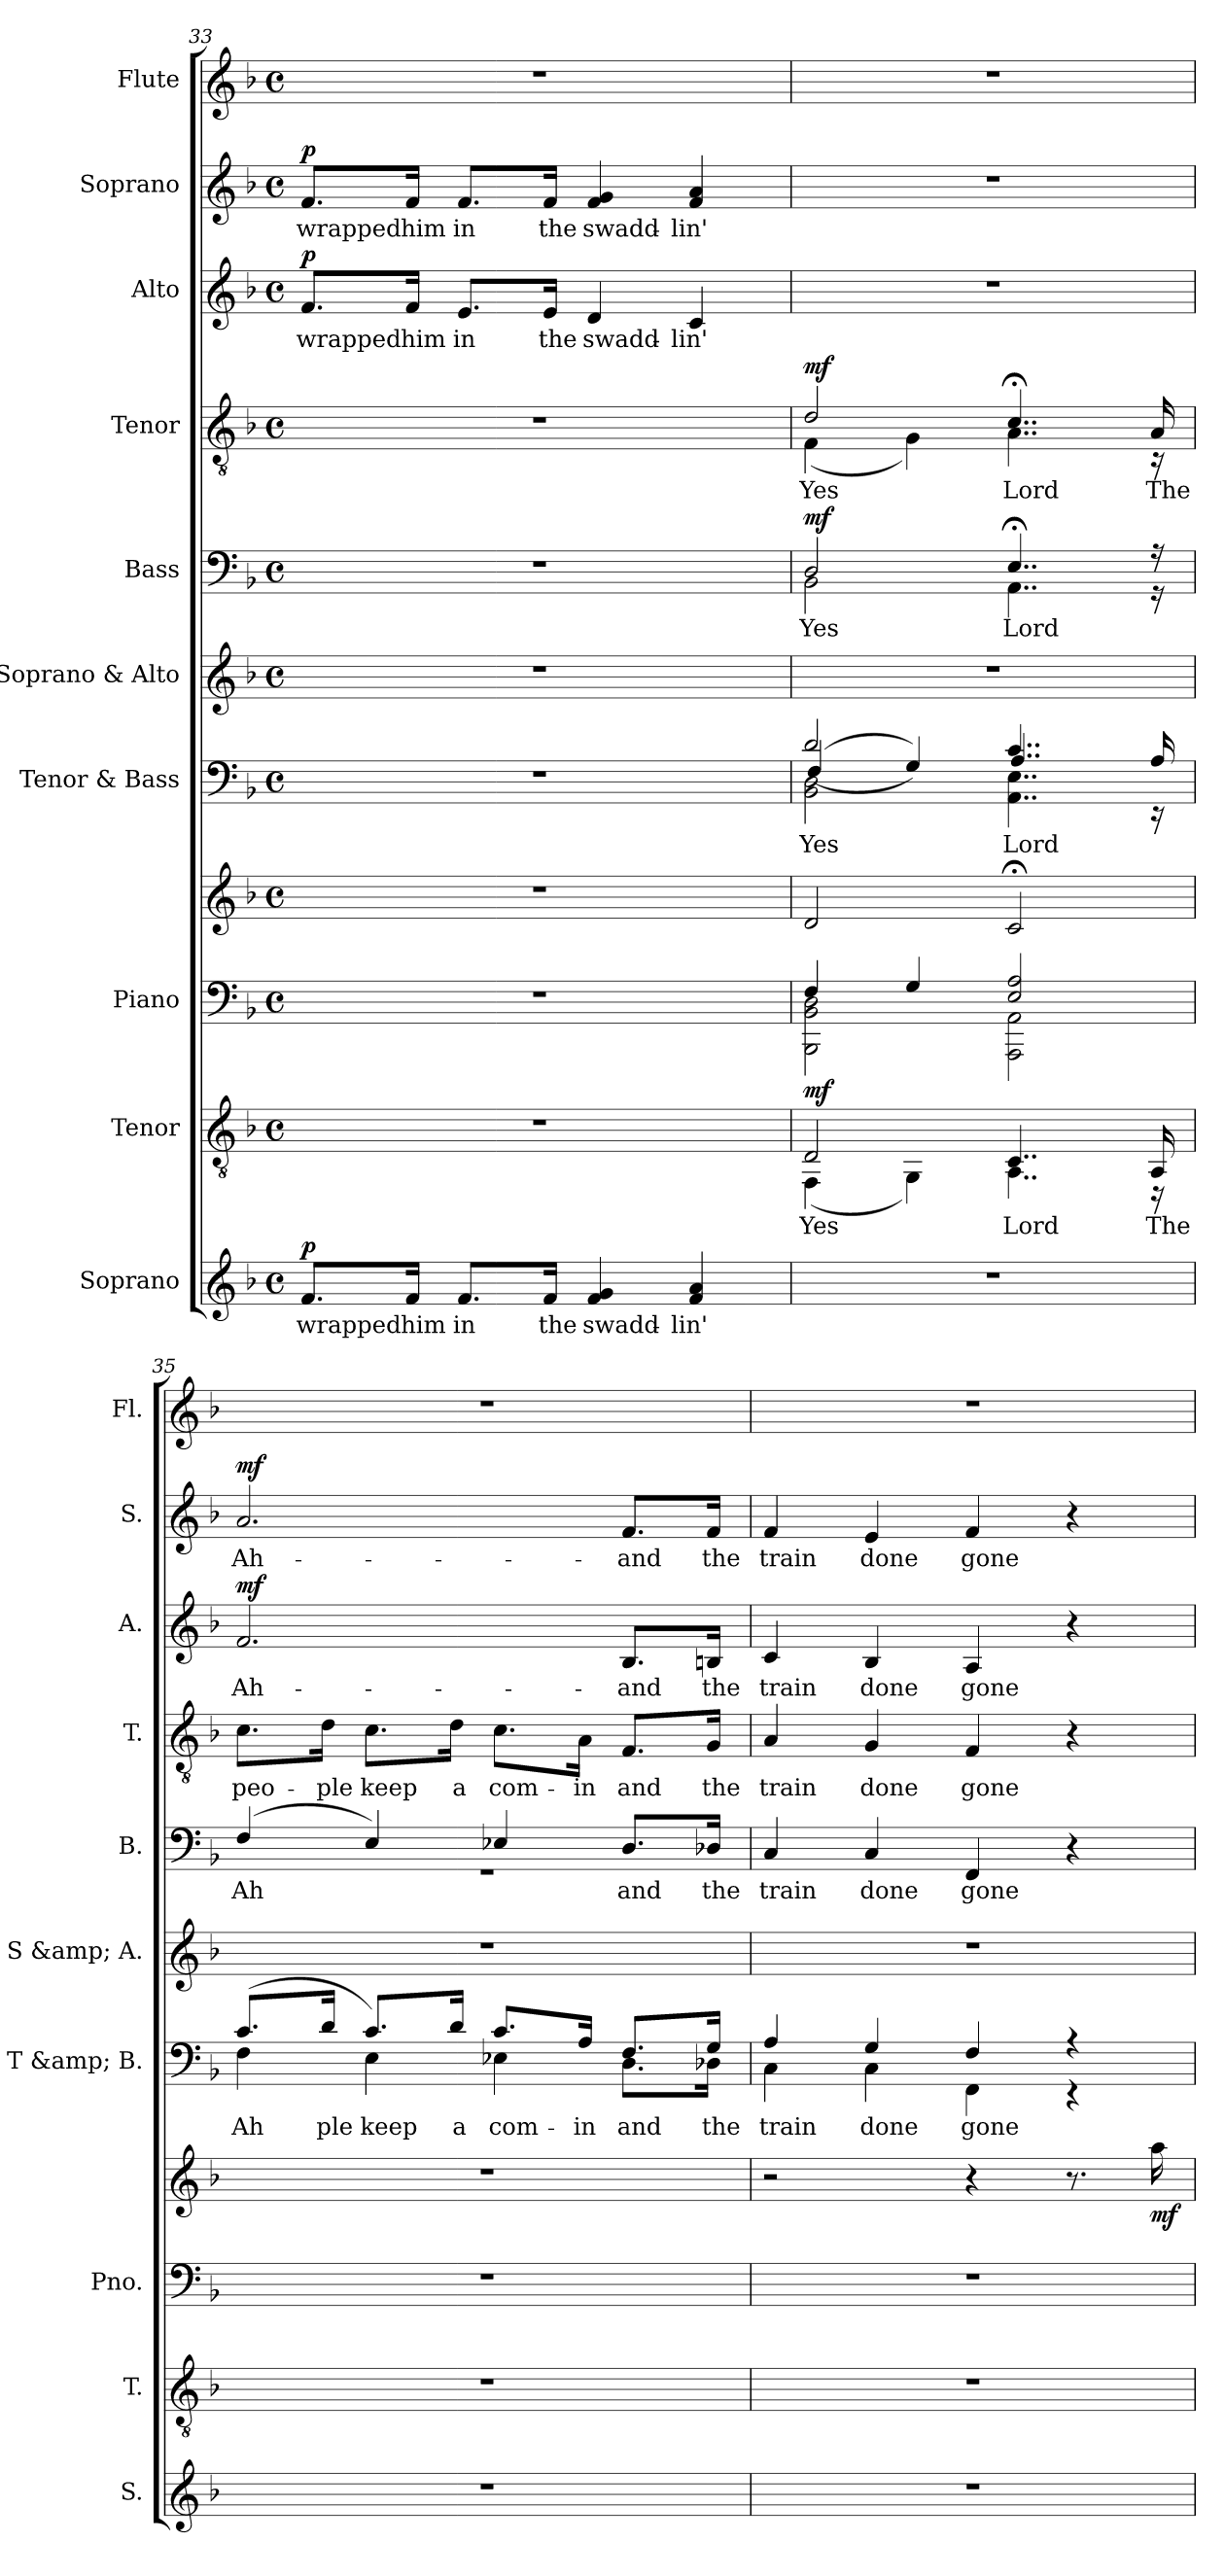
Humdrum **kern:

**kern	**text	**dynam	**kern	**text	**dynam	**kern	**kern	**dynam	**kern	**text	**dynam	**kern	**kern	**text	**dynam	**kern	**text	**dynam	**kern	**text	**dynam	**kern	**text	**dynam	**kern
*part10	*part10	*part10	*part9	*part9	*part9	*part8	*part8	*part8	*part7	*part7	*part7	*part6	*part5	*part5	*part5	*part4	*part4	*part4	*part3	*part3	*part3	*part2	*part2	*part2	*part1
*staff11	*staff11	*staff11	*staff10	*staff10	*staff10	*staff9	*staff8	*staff8/9	*staff7	*staff7	*staff7	*staff6	*staff5	*staff5	*staff5	*staff4	*staff4	*staff4	*staff3	*staff3	*staff3	*staff2	*staff2	*staff2	*staff1
*I"Soprano	*	*	*I"Tenor	*	*	*I"Piano	*	*	*I"Tenor &amp; Bass	*	*	*I"Soprano &amp; Alto	*I"Bass	*	*	*I"Tenor	*	*	*I"Alto	*	*	*I"Soprano	*	*	*I"Flute
*I'S.	*	*	*I'T.	*	*	*I'Pno.	*	*	*I'T &amp; B.	*	*	*I'S &amp; A.	*I'B.	*	*	*I'T.	*	*	*I'A.	*	*	*I'S.	*	*	*I'Fl.
!!LO:PB:g=z
*clefG2	*	*	*clefGv2	*	*	*clefF4	*clefG2	*	*clefF4	*	*	*clefG2	*clefF4	*	*	*clefGv2	*	*	*clefG2	*	*	*clefG2	*	*	*clefG2
*k[b-]	*	*	*k[b-]	*	*	*k[b-]	*k[b-]	*	*k[b-]	*	*	*k[b-]	*k[b-]	*	*	*k[b-]	*	*	*k[b-]	*	*	*k[b-]	*	*	*k[b-]
*M4/4	*	*	*M4/4	*	*	*M4/4	*M4/4	*	*M4/4	*	*	*M4/4	*M4/4	*	*	*M4/4	*	*	*M4/4	*	*	*M4/4	*	*	*M4/4
*met(c)	*	*	*met(c)	*	*	*met(c)	*met(c)	*	*met(c)	*	*	*met(c)	*met(c)	*	*	*met(c)	*	*	*met(c)	*	*	*met(c)	*	*	*met(c)
=33	=33	=33	=33	=33	=33	=33	=33	=33	=33	=33	=33	=33	=33	=33	=33	=33	=33	=33	=33	=33	=33	=33	=33	=33	=33
!	!	!LO:DY:a	!	!	!	!	!	!	!	!	!	!	!	!	!	!	!	!	!	!LO:LY:b	!LO:DY:a	!	!LO:LY:b	!LO:DY:a	!
8.f/L	wrapped	p	1r	.	.	1r	1r	.	1r	.	.	1r	1r	.	.	1r	.	.	8.f/L	wrapped	p	8.f/L	wrapped	p	1r
!	!	!	!	!	!	!	!	!	!	!	!	!	!	!	!	!	!	!	!	!LO:LY:b	!	!	!LO:LY:b	!	!
16f/Jk	him	.	.	.	.	.	.	.	.	.	.	.	.	.	.	.	.	.	16f/Jk	him	.	16f/Jk	him	.	.
!	!	!	!	!	!	!	!	!	!	!	!	!	!	!	!	!	!	!	!	!LO:LY:b	!	!	!LO:LY:b	!	!
8.f/L	in	.	.	.	.	.	.	.	.	.	.	.	.	.	.	.	.	.	8.e/L	in	.	8.f/L	in	.	.
!	!	!	!	!	!	!	!	!	!	!	!	!	!	!	!	!	!	!	!	!LO:LY:b	!	!	!LO:LY:b	!	!
16f/Jk	the	.	.	.	.	.	.	.	.	.	.	.	.	.	.	.	.	.	16e/Jk	the	.	16f/Jk	the	.	.
!	!	!	!	!	!	!	!	!	!	!	!	!	!	!	!	!	!	!	!	!LO:LY:b	!	!	!LO:LY:b	!	!
4f/ 4g/	swadd-	.	.	.	.	.	.	.	.	.	.	.	.	.	.	.	.	.	4d/	swadd-	.	4f/ 4g/	swadd-	.	.
!	!	!	!	!	!	!	!	!	!	!	!	!	!	!	!	!	!	!	!	!LO:LY:b	!	!	!LO:LY:b	!	!
4f/ 4a/	-lin'	.	.	.	.	.	.	.	.	.	.	.	.	.	.	.	.	.	4c/	-lin'	.	4f/ 4a/	-lin'	.	.
=34	=34	=34	=34	=34	=34	=34	=34	=34	=34	=34	=34	=34	=34	=34	=34	=34	=34	=34	=34	=34	=34	=34	=34	=34	=34
*	*	*	*^	*	*	*^	*	*	*^	*	*	*	*	*	*	*	*	*	*	*	*	*	*	*	*
*	*	*	*	*	*	*	*	*	*	*	*	*^	*	*	*	*	*	*	*	*	*	*	*	*	*	*	*	*
!	!	!	!	!	!	!LO:DY:a	!	!	!	!	!	!	!	!	!LO:DY:a	!	!	!LO:LY:b	!	!	!LO:LY:b	!	!	!	!	!	!	!	!
*	*	*	*	*	*	*	*	*	*	*	*	*	*	*	*	*	*^	*	*	*^	*	*	*	*	*	*	*	*	*
!	!	!	!	!	!	!	!	!	!	!	!	!	!	!	!LO:DY:n=1:a	!	!	!	!	!	!	!	!	!	!	!	!	!	!	!	!
!	!	!	!	!	!	!	!	!	!	!	!	!	!	!	!LO:DY:n=2:a	!	!	!	!	!LO:DY:a	!	!	!	!LO:DY:a	!	!	!	!	!	!	!
1r	.	.	2D/	(>4FF\	Yes	mf	4F/	2BBB-\ 2BB-\ 2D\	2d:/	.	2d/	(>(>4F/	2BB-\ 2D\	Yes	mf mf mf	1r	2D/	2BB-\	Yes	mf	2d/	(>4F\	Yes	mf	1r	.	.	1r	.	.	1r
.	.	.	.	4GG\)	.	.	4G/	.	.	.	.	4G/))	.	.	.	.	.	.	.	.	.	4G\)	.	.	.	.	.	.	.	.	.
!	!	!	!	!	!	!	!	!	!	!	!	!	!	!	!	!	!	!	!LO:LY:b	!	!	!	!LO:LY:b	!	!	!	!	!	!	!	!
.	.	.	4..C/	4..AA\	Lord	.	2E/ 2A/	2AAA\ 2AA\	2c;</	.	4..c/	4..A/	4..AA\ 4..E\	Lord	.	.	4..E;</	4..AA\	Lord	.	4..c;</	4..A\	Lord	.	.	.	.	.	.	.	.
!	!	!	!	!	!	!	!	!	!	!	!	!	!	!	!	!	!	!	!	!	!	!	!LO:LY:b	!	!	!	!	!	!	!	!
.	.	.	16AA/	16r	The	.	.	.	.	.	16A/	16ryy	16rEE	.	.	.	16r	16r	.	.	16A/	16r	The	.	.	.	.	.	.	.	.
*	*	*	*	*	*	*	*v	*v	*	*	*	*	*	*	*	*	*	*	*	*	*	*	*	*	*	*	*	*	*	*	*
=35	=35	=35	=35	=35	=35	=35	=35	=35	=35	=35	=35	=35	=35	=35	=35	=35	=35	=35	=35	=35	=35	=35	=35	=35	=35	=35	=35	=35	=35	=35
!	!	!	!	!	!	!	!	!	!	!	!	!	!	!	!	!	!	!LO:LY:b	!	!	!	!LO:LY:b	!	!	!LO:LY:b	!LO:DY:a	!	!LO:LY:b	!LO:DY:a	!
*	*	*	*v	*v	*	*	*	*	*	*	*v	*v	*	*	*	*	*	*	*	*v	*v	*	*	*	*	*	*	*	*	*
1r	.	.	1r	.	.	1r	1r	.	(<8.c/L	4F\	Ah	.	1r	(>4F/	1r	Ah	.	8.c\L	peo-	.	2.f/	Ah-	mf	2.a/	Ah-	mf	1r
!	!	!	!	!	!	!	!	!	!	!	!	!	!	!	!	!	!	!	!LO:LY:b	!	!	!	!	!	!	!	!
.	.	.	.	.	.	.	.	.	16d/Jk	.	-ple	.	.	.	.	.	.	16d\Jk	-ple	.	.	.	.	.	.	.	.
!	!	!	!	!	!	!	!	!	!	!	!	!	!	!	!	!	!	!	!LO:LY:b	!	!	!	!	!	!	!	!
.	.	.	.	.	.	.	.	.	8.c/L)	4E\	keep	.	.	4E/)	.	.	.	8.c\L	keep	.	.	.	.	.	.	.	.
!	!	!	!	!	!	!	!	!	!	!	!	!	!	!	!	!	!	!	!LO:LY:b	!	!	!	!	!	!	!	!
.	.	.	.	.	.	.	.	.	16d/Jk	.	a	.	.	.	.	.	.	16d\Jk	a	.	.	.	.	.	.	.	.
!	!	!	!	!	!	!	!	!	!	!	!	!	!	!	!	!	!	!	!LO:LY:b	!	!	!	!	!	!	!	!
.	.	.	.	.	.	.	.	.	8.c/L	4E-X\	com-	.	.	4E-X/	.	.	.	8.c\L	com-	.	.	.	.	.	.	.	.
!	!	!	!	!	!	!	!	!	!	!	!	!	!	!	!	!	!	!	!LO:LY:b	!	!	!	!	!	!	!	!
.	.	.	.	.	.	.	.	.	16A/Jk	.	-in	.	.	.	.	.	.	16A\Jk	-in	.	.	.	.	.	.	.	.
!	!	!	!	!	!	!	!	!	!	!	!	!	!	!	!	!LO:LY:b	!	!	!LO:LY:b	!	!	!LO:LY:b	!	!	!LO:LY:b	!	!
.	.	.	.	.	.	.	.	.	8.F/L	8.D\L	and	.	.	8.D/L	.	and	.	8.F/L	and	.	8.B-/L	and	.	8.f/L	and	.	.
!	!	!	!	!	!	!	!	!	!	!	!	!	!	!	!	!LO:LY:b	!	!	!LO:LY:b	!	!	!LO:LY:b	!	!	!LO:LY:b	!	!
.	.	.	.	.	.	.	.	.	16G/Jk	16D-X\Jk	the	.	.	16D-X/Jk	.	the	.	16G/Jk	the	.	16Bn/Jk	the	.	16f/Jk	the	.	.
*	*	*	*	*	*	*	*	*	*	*	*	*	*	*v	*v	*	*	*	*	*	*	*	*	*	*	*	*
=36	=36	=36	=36	=36	=36	=36	=36	=36	=36	=36	=36	=36	=36	=36	=36	=36	=36	=36	=36	=36	=36	=36	=36	=36	=36	=36
!	!	!	!	!	!	!	!	!	!	!	!	!	!	!	!LO:LY:b	!	!	!LO:LY:b	!	!	!LO:LY:b	!	!	!LO:LY:b	!	!
1r	.	.	1r	.	.	1r	2r	.	4A/	4C\	train	.	1r	4C/	train	.	4A/	train	.	4c/	train	.	4f/	train	.	1r
!	!	!	!	!	!	!	!	!	!	!	!	!	!	!	!LO:LY:b	!	!	!LO:LY:b	!	!	!LO:LY:b	!	!	!LO:LY:b	!	!
.	.	.	.	.	.	.	.	.	4G/	4C\	done	.	.	4C/	done	.	4G/	done	.	4B-/	done	.	4e/	done	.	.
!	!	!	!	!	!	!	!	!	!	!	!	!	!	!	!LO:LY:b	!	!	!LO:LY:b	!	!	!LO:LY:b	!	!	!LO:LY:b	!	!
.	.	.	.	.	.	.	4r	.	4F/	4FF\	gone	.	.	4FF/	gone	.	4F/	gone	.	4A/	gone	.	4f/	gone	.	.
.	.	.	.	.	.	.	8.r	.	4r	4r	.	.	.	4r	.	.	4r	.	.	4r	.	.	4r	.	.	.
!	!	!	!	!	!	!	!	!LO:DY:b	!	!	!	!	!	!	!	!	!	!	!	!	!	!	!	!	!	!
.	.	.	.	.	.	.	16aa\	mf	.	.	.	.	.	.	.	.	.	.	.	.	.	.	.	.	.	.
*	*	*	*	*	*	*	*	*	*v	*v	*	*	*	*	*	*	*	*	*	*	*	*	*	*	*	*
=	=	=	=	=	=	=	=	=	=	=	=	=	=	=	=	=	=	=	=	=	=	=	=	=	=
*-	*-	*-	*-	*-	*-	*-	*-	*-	*-	*-	*-	*-	*-	*-	*-	*-	*-	*-	*-	*-	*-	*-	*-	*-	*-
